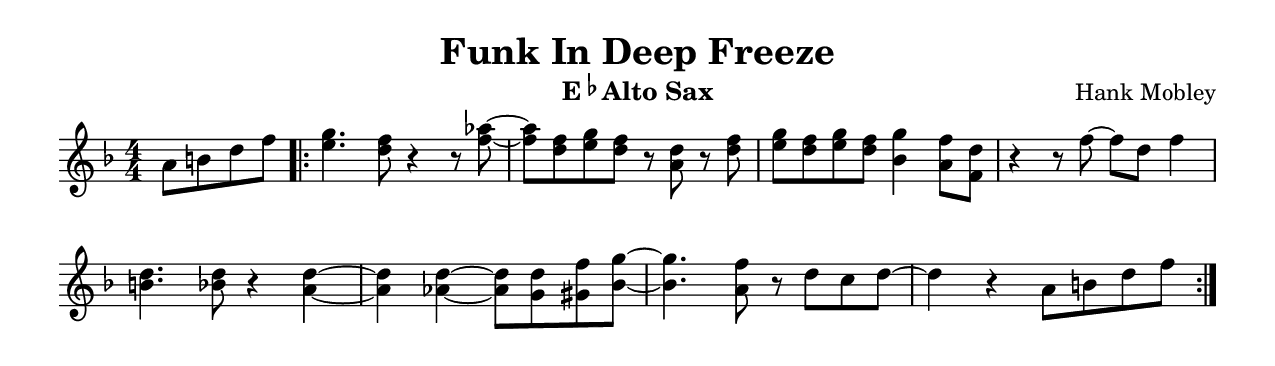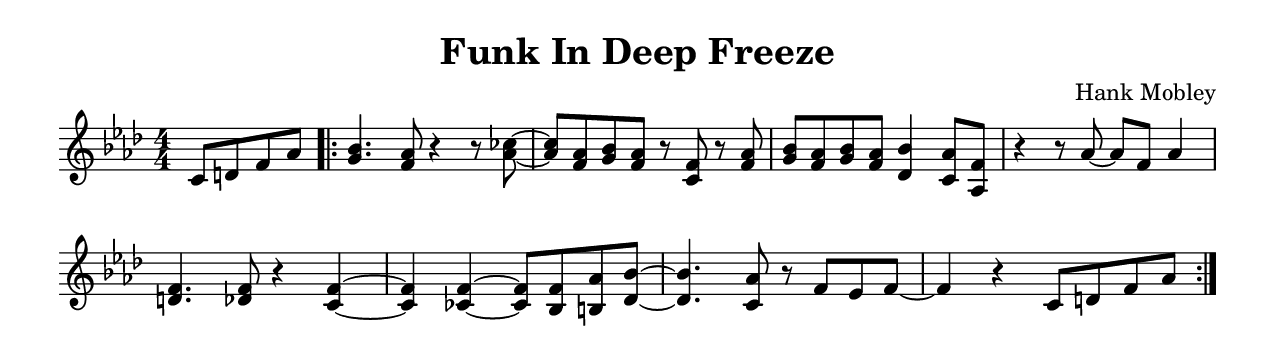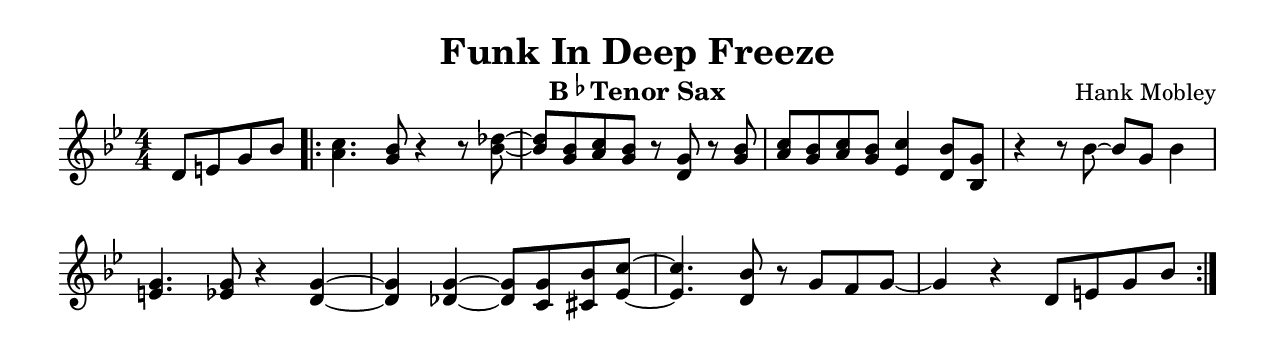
\include "settings.ly"

\header {
  title = "Funk In Deep Freeze"
  composer = "Hank Mobley"
}

changes = \chords {
  \set chordChanges = ##t
}

melody = \relative c' {
  \numericTimeSignature

  \clef treble
  \key af \major
  \time 4/4

% \repeat volta 2 {
%   bf4. af8 r4 r8 cf8~ |
%   cf8 af8 bf8 af8 r8 f8 r8 af8 |
%   bf8 af8 bf8 af8 bf4 af8 f8 |
%   r4 r8 af8~ af8 f8 af4 |
%   \break

%   f4. f8 r4 f4~ |
%   f4 f4~ f8 f8 af8 bf8~ |
%   bf4. af8 r8 f8 ef8 f8~ |
%   f4 r4 c8 d8 f8 af8 |
% }

  \partial 2 c8 d8 f8 af8 |
  \repeat volta 2 {
    <bf g>4. <af f>8 r4 r8 <cf af>8~ |
    <cf af>8 <af f>8 <bf g>8 <af f>8 r8 <f c>8 r8 <af f>8 |
    <bf g>8 <af f>8 <bf g>8 <af f>8 <bf df,>4 <af c,>8 <f af,>8 |
    r4 r8 af8~ af8 f8 af4 |
    \break

    <f d>4. <f df>8 r4 <f c>4~ |
    <f c>4 <f cf>4~ <f cf>8 <f bf,>8 <af b,>8 <bf df,>8~ |
    <bf df,>4. <af c,>8 r8 f8 ef8 f8~ |
    f4 r4 c8 d8 f8 af8 |
  }
}

chart = {
  <<
%   \changes
    \melody
  >>
}

% ------------------------------------------------------------------------------

\book {
  #(define output-suffix "concert")
  \chart
}

\book {
  #(define output-suffix "alto")
  \header {
    instrument = \markup { "E" \small \raise #1 \flat "Alto Sax" }
  }
  \transpose ef c' \chart
}

\book {
  #(define output-suffix "tenor")
  \header {
    instrument = \markup { "B" \small \raise #1 \flat "Tenor Sax" }
  }
  \transpose bf, c \chart
}
